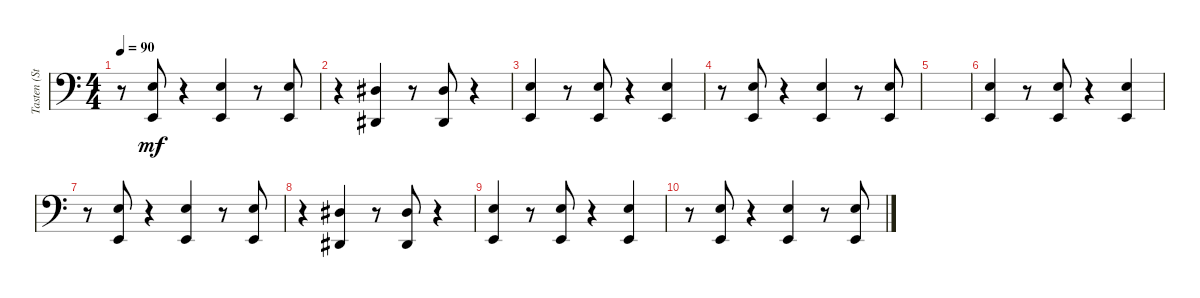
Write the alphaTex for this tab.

\track ("Tasten (Staff 2)" "Tasten (St") {instrument electricgrandpiano}
\staff {score}
\tuning (E4 B3 G3 D3 A2 E2 B1) {hide}
\ts (4 4)
\tempo 90
\clef f4
\ks c
r.8{dy mf} (2.4 0.6).8 r.4 (2.4 0.6).4 r.8 (2.4 0.6).8 |
r.4 (1.4 4.7).4 r.8 (1.4 4.7).8 r.4 |
(2.4 0.6).4 r.8 (2.4 0.6).8 r.4 (2.4 0.6).4 |
r.8 (2.4 0.6).8 r.4 (2.4 0.6).4 r.8 (2.4 0.6).8 |
|
(2.4 0.6).4 r.8 (2.4 0.6).8 r.4 (2.4 0.6).4 |
r.8 (2.4 0.6).8 r.4 (2.4 0.6).4 r.8 (2.4 0.6).8 |
r.4 (1.4 4.7).4 r.8 (1.4 4.7).8 r.4 |
(2.4 0.6).4 r.8 (2.4 0.6).8 r.4 (2.4 0.6).4 |
r.8 (2.4 0.6).8 r.4 (2.4 0.6).4 r.8 (2.4 0.6).8
